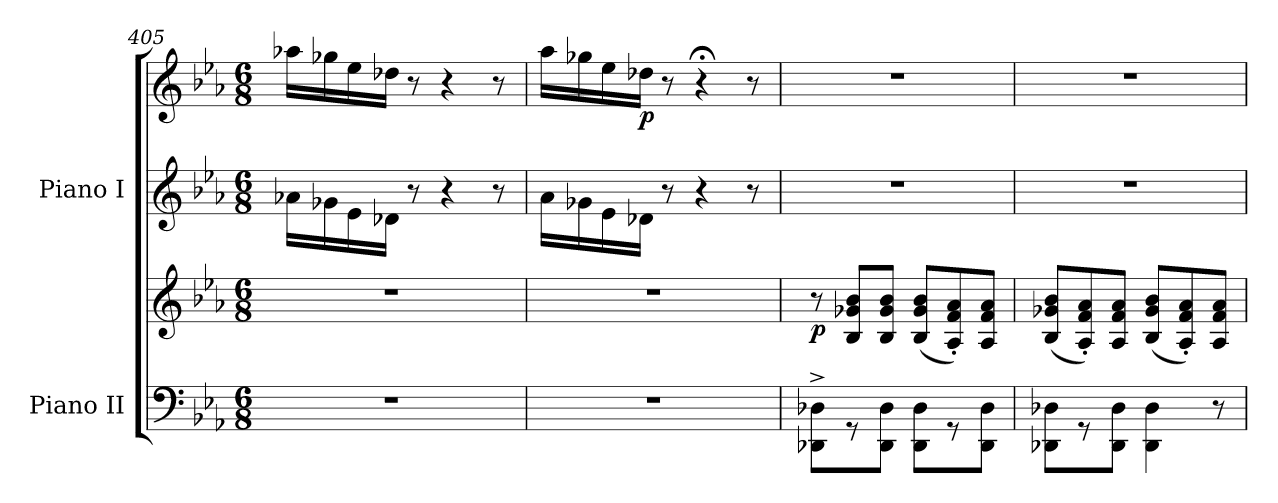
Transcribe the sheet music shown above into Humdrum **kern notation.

**kern	**kern	**dynam	**kern	**kern	**dynam
*part2	*part2	*part2	*part1	*part1	*part1
*staff4	*staff3	*staff3/4	*staff2	*staff1	*staff1/2
*I"Piano II	*	*	*I"Piano I	*	*
*I'Pno. II	*	*	*I'Pno. I	*	*
*clefF4	*clefG2	*	*clefG2	*clefG2	*
*k[b-e-a-]	*k[b-e-a-]	*	*k[b-e-a-]	*k[b-e-a-]	*
*M6/8	*M6/8	*	*M6/8	*M6/8	*
=405	=405	=405	=405	=405	=405
2.r	2.r	.	16a-X\LL	16aa-X\LL	.
.	.	.	16g-X\	16gg-X\	.
.	.	.	16e-\	16ee-\	.
.	.	.	16d-X\JJ	16dd-X\JJ	.
.	.	.	8r	8r	.
.	.	.	4r	4r	.
.	.	.	8r	8r	.
=406	=406	=406	=406	=406	=406
2.r	2.r	.	16a-\LL	16aa-\LL	.
.	.	.	16g-X\	16gg-X\	.
.	.	.	16e-\	16ee-\	.
!	!	!	!	!	!LO:DY:b
.	.	.	16d-X\JJ	16dd-X\JJ	p
.	.	.	8r	8r	.
.	.	.	4r	4r;<	.
.	.	.	8r	8r	.
!!LO:PB:g=z
=407	=407	=407	=407	=407	=407
!	!	!LO:DY:b	!	!	!
8DD-X\^ 8D-X\^L	8r	p	2.r	2.r	.
8r	8B-/ 8g-X/ 8b-/L	.	.	.	.
8DD-\ 8D-\J	8B-/ 8g-/ 8b-/J	.	.	.	.
8DD-\ 8D-\L	(<8B-/ 8g-/ 8b-/L	.	.	.	.
8r	8A-/' 8f/' 8a-/')	.	.	.	.
8DD-\ 8D-\J	8A-/ 8f/ 8a-/J	.	.	.	.
=408	=408	=408	=408	=408	=408
8DD-X\ 8D-X\L	(<8B-/ 8g-X/ 8b-/L	.	2.r	2.r	.
8r	8A-/' 8f/' 8a-/')	.	.	.	.
8DD-\ 8D-\J	8A-/ 8f/ 8a-/J	.	.	.	.
4DD-\ 4D-\	(<8B-/ 8g-/ 8b-/L	.	.	.	.
.	8A-/' 8f/' 8a-/')	.	.	.	.
8r	8A-/ 8f/ 8a-/J	.	.	.	.
=	=	=	=	=	=
*-	*-	*-	*-	*-	*-
